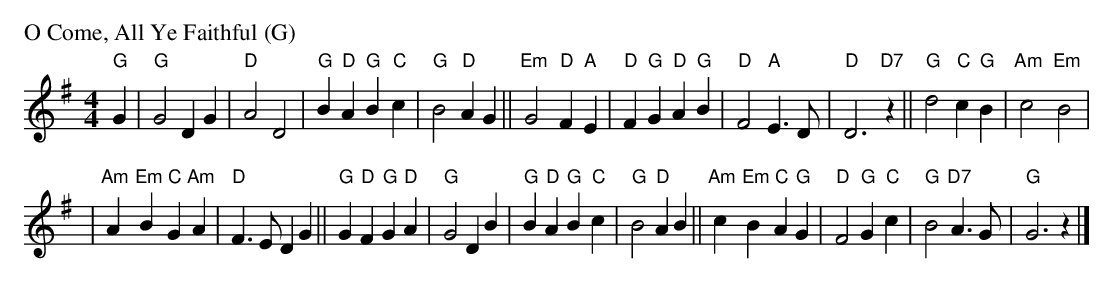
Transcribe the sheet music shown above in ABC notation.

X:1
M:4/4
L:1/4
P: O Come, All Ye Faithful (G)
K:G
"G"G \
| "G"G2 D G | "D"A2 D2 | "G"B "D"A "G"B "C"c | "G"B2 "D"A G || "Em"G2 "D"F "A"E \
| "D"F "G"G "D"A "G"B | "D"F2 "A"E>D | "D"D3 "D7"z || "G"d2 "C"c "G"B | "Am"c2 "Em"B2 |
| "Am"A "Em"B "C"G "Am"A | "D"F>E D G || "G"G "D"F "G"G "D"A | "G"G2 D B | "G"B "D"A "G"B "C"c \
| "G"B2 "D"A B || "Am"c "Em"B "C"A "G"G | "D"F2 "G"G "C"c | "G"B2 "D7"A>G | "G"G3 z |]
